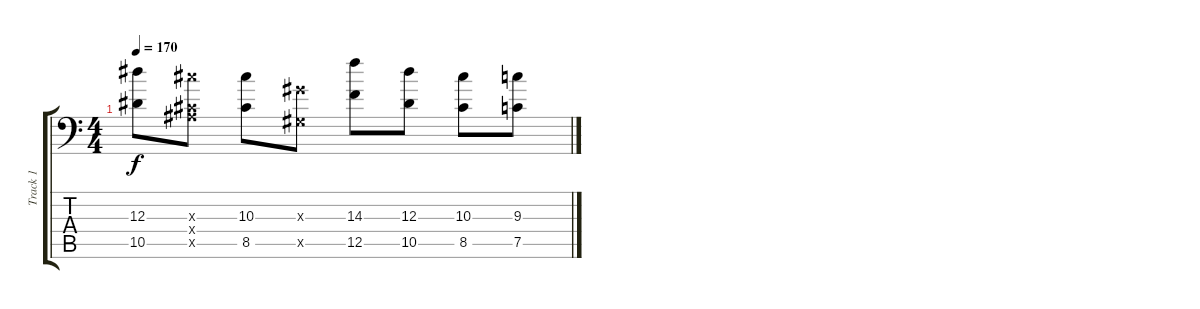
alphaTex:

\track ("Track 1" "Track 1") {instrument distortionguitar}
\staff {score tabs}
\tuning (C4 G3 Eb3 Bb2 F2 Bb1) {hide}
\ts (4 4)
\tempo 170
\clef f4
\ks c
(12.3 10.5).8{dy f} (10.3{x} 0.4{x} 8.5{x}).8 (10.3 8.5).8 (5.3{x} 3.5{x}).8 (14.3 12.5).8 (12.3 10.5).8 (10.3 8.5).8 (9.3 7.5).8
